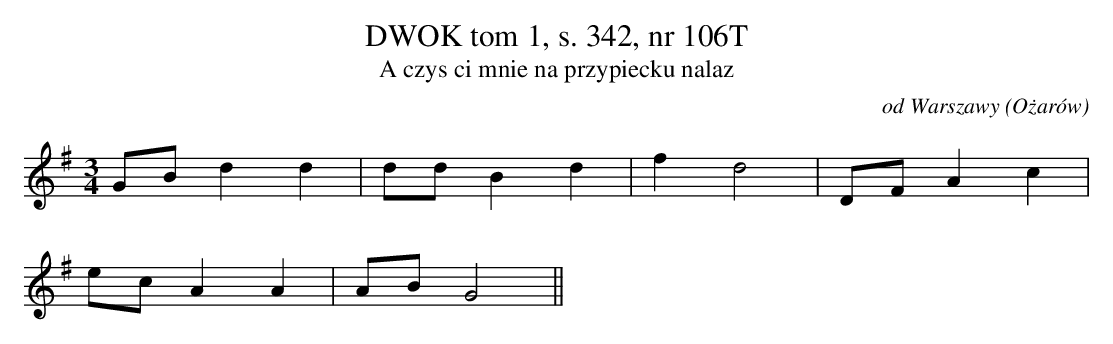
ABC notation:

X:1
T: DWOK tom 1, s. 342, nr 106T
T: A czys ci mnie na przypiecku nalaz
O: od Warszawy (Ożarów)
M: 3/4
L: 1/8
K: G
GBd2d2 | ddB2d2 | f2d4 | DFA2c2 |
ecA2A2 | ABG4||
